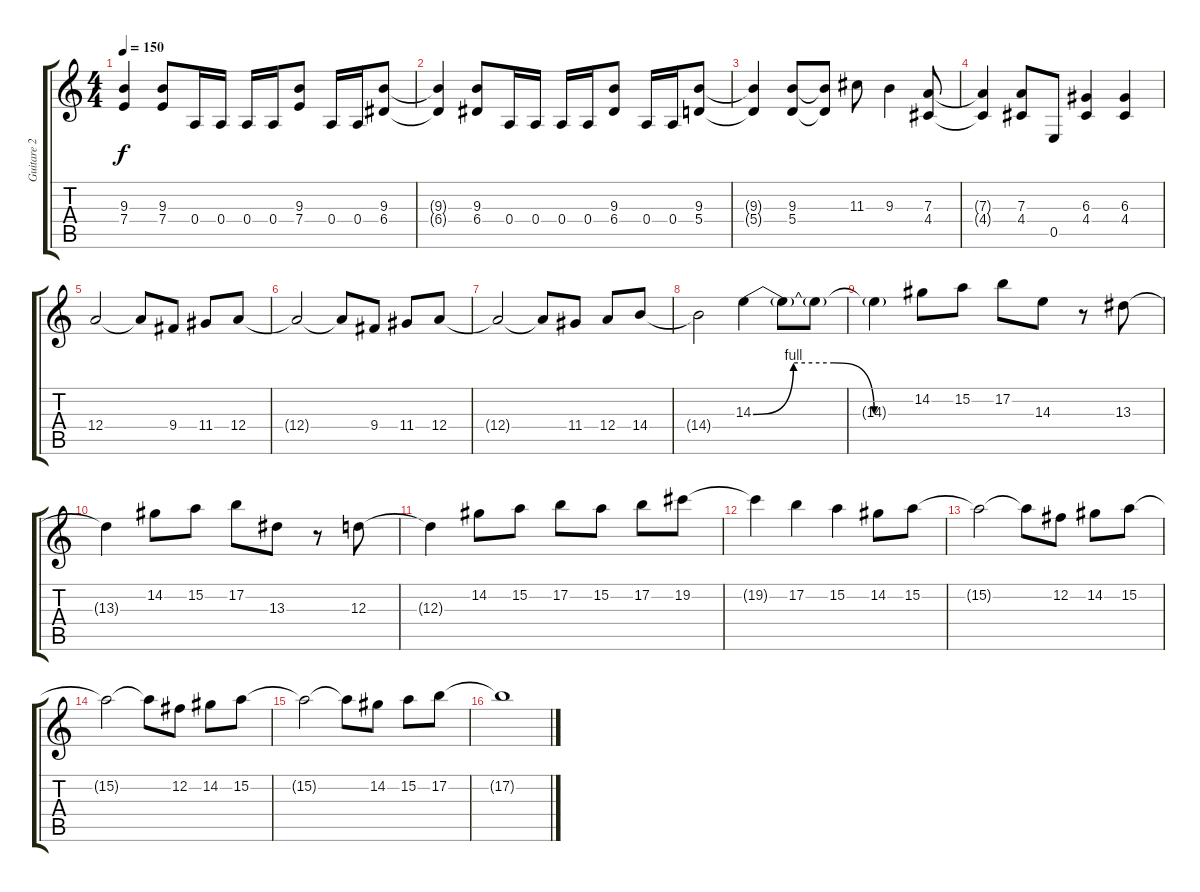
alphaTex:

\track ("Guitare 2" "Guitare 2") {instrument distortionguitar}
\staff {score tabs}
\tuning (B3 Gb3 D3 A2 E2 B1) {hide}
\ts (4 4)
\tempo 150
\clef g2
\ks c
(9.3 7.4).4{dy f} (9.3 7.4).8 0.4.16 0.4.16 0.4.16 0.4.16 (9.3 7.4).8 0.4.16 0.4.16 (9.3 6.4).8 |
(9.3{t} 6.4{t}).4 (9.3 6.4).8 0.4.16 0.4.16 0.4.16 0.4.16 (9.3 6.4).8 0.4.16 0.4.16 (9.3 5.4).8 |
(9.3{t} 5.4{t}).4 (9.3 5.4).8 (9.3{t} 5.4{t}).8 11.3.8 9.3.4 (7.3 4.4).8 |
(7.3{t} 4.4{t}).4 (7.3 4.4).8 0.5.8 (6.3 4.4).4 (6.3 4.4).4 |
12.4.2 12.4{t}.8 9.4.8 11.4.8 12.4.8 |
12.4{t}.2 12.4{t}.8 9.4.8 11.4.8 12.4.8 |
12.4{t}.2 12.4{t}.8 11.4.8 12.4.8 14.4.8 |
14.4{t}.2 14.3{be (custom 0 0 15 4 30 4 45 0 60 0)}.4 14.3{t}.8 14.3{t}.8 |
14.3{t}.4 14.2.8 15.2.8 17.2.8 14.3.8 r.8 13.3.8 |
13.3{t}.4 14.2.8 15.2.8 17.2.8 13.3.8 r.8 12.3.8 |
12.3{t}.4 14.2.8 15.2.8 17.2.8 15.2.8 17.2.8 19.2.8 |
19.2{t}.4 17.2.4 15.2.4 14.2.8 15.2.8 |
15.2{t}.2 15.2{t}.8 12.2.8 14.2.8 15.2.8 |
15.2{t}.2 15.2{t}.8 12.2.8 14.2.8 15.2.8 |
15.2{t}.2 15.2{t}.8 14.2.8 15.2.8 17.2.8 |
17.2{t}.1
